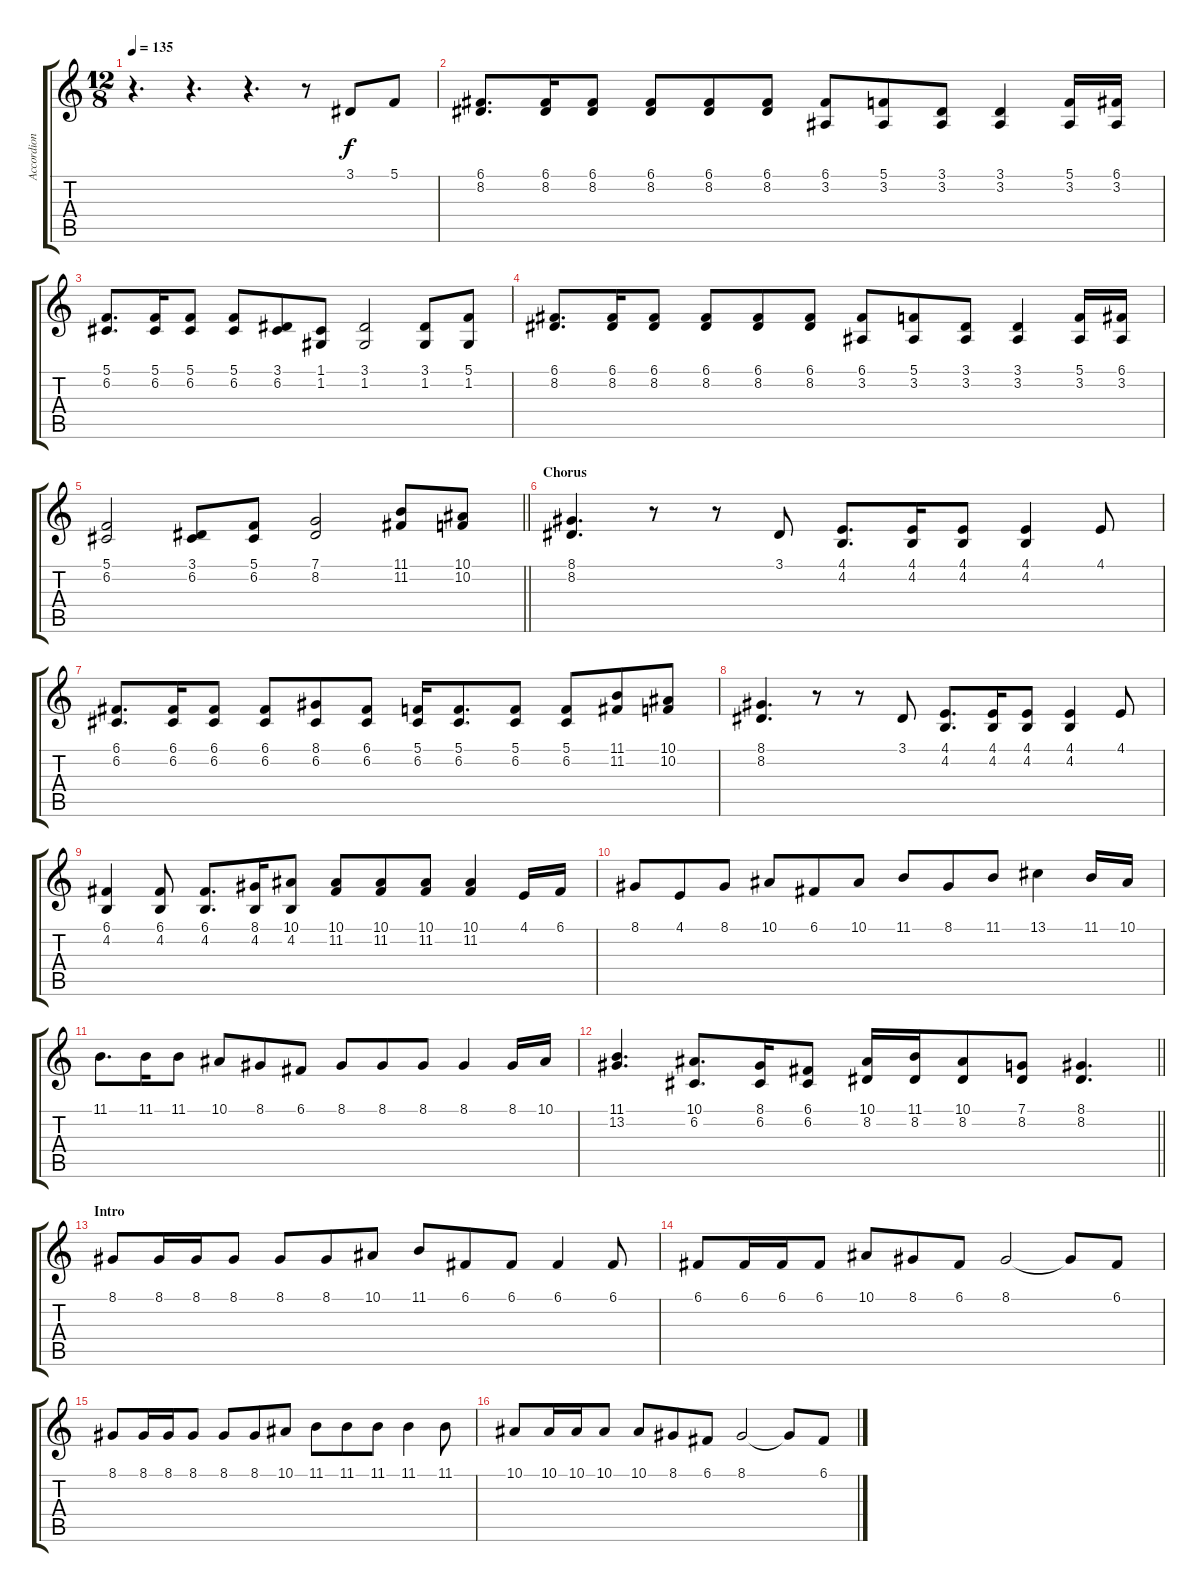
\track ("Accordion" "Accordion") {instrument accordion}
\staff {score tabs}
\tuning (C4 G3 Eb3 Bb2 F2 C2) {hide}
\ts (12 8)
\tempo 135
\clef g2
\ks c
r.4{d dy f} r.4{d} r.4{d} r.8 3.1.8 5.1.8 |
(6.1 8.2).8{d} (6.1 8.2).16 (6.1 8.2).8 (6.1 8.2).8 (6.1 8.2).8 (6.1 8.2).8 (6.1 3.2).8 (5.1 3.2).8 (3.1 3.2).8 (3.1 3.2).4 (5.1 3.2).16 (6.1 3.2).16 |
(5.1 6.2).8{d} (5.1 6.2).16 (5.1 6.2).8 (5.1 6.2).8 (3.1 6.2).8 (1.1 1.2).8 (3.1 1.2).2 (3.1 1.2).8 (5.1 1.2).8 |
(6.1 8.2).8{d} (6.1 8.2).16 (6.1 8.2).8 (6.1 8.2).8 (6.1 8.2).8 (6.1 8.2).8 (6.1 3.2).8 (5.1 3.2).8 (3.1 3.2).8 (3.1 3.2).4 (5.1 3.2).16 (6.1 3.2).16 |
\barLineRight lightlight
(5.1 6.2).2 (3.1 6.2).8 (5.1 6.2).8 (7.1 8.2).2 (11.1 11.2).8 (10.1 10.2).8 |
\section ("" "Chorus")
(8.1 8.2).4{d} r.8 r.8 3.1.8 (4.1 4.2).8{d} (4.1 4.2).16 (4.1 4.2).8 (4.1 4.2).4 4.1.8 |
(6.1 6.2).8{d} (6.1 6.2).16 (6.1 6.2).8 (6.1 6.2).8 (8.1 6.2).8 (6.1 6.2).8 (5.1 6.2).16 (5.1 6.2).8{d} (5.1 6.2).8 (5.1 6.2).8 (11.1 11.2).8 (10.1 10.2).8 |
(8.1 8.2).4{d} r.8 r.8 3.1.8 (4.1 4.2).8{d} (4.1 4.2).16 (4.1 4.2).8 (4.1 4.2).4 4.1.8 |
(6.1 4.2).4 (6.1 4.2).8 (6.1 4.2).8{d} (8.1 4.2).16 (10.1 4.2).8 (10.1 11.2).8 (10.1 11.2).8 (10.1 11.2).8 (10.1 11.2).4 4.1.16 6.1.16 |
8.1.8 4.1.8 8.1.8 10.1.8 6.1.8 10.1.8 11.1.8 8.1.8 11.1.8 13.1.4 11.1.16 10.1.16 |
11.1.8{d} 11.1.16 11.1.8 10.1.8 8.1.8 6.1.8 8.1.8 8.1.8 8.1.8 8.1.4 8.1.16 10.1.16 |
\barLineRight lightlight
(11.1 13.2).4{d} (10.1 6.2).8{d} (8.1 6.2).16 (6.1 6.2).8 (10.1 8.2).16 (11.1 8.2).16 (10.1 8.2).8 (7.1 8.2).8 (8.1 8.2).4{d} |
\section ("" "Intro")
8.1.8 8.1.16 8.1.16 8.1.8 8.1.8 8.1.8 10.1.8 11.1.8 6.1.8 6.1.8 6.1.4 6.1.8 |
6.1.8 6.1.16 6.1.16 6.1.8 10.1.8 8.1.8 6.1.8 8.1.2 8.1{t}.8 6.1.8 |
8.1.8 8.1.16 8.1.16 8.1.8 8.1.8 8.1.8 10.1.8 11.1.8 11.1.8 11.1.8 11.1.4 11.1.8 |
10.1.8 10.1.16 10.1.16 10.1.8 10.1.8 8.1.8 6.1.8 8.1.2 8.1{t}.8 6.1.8
